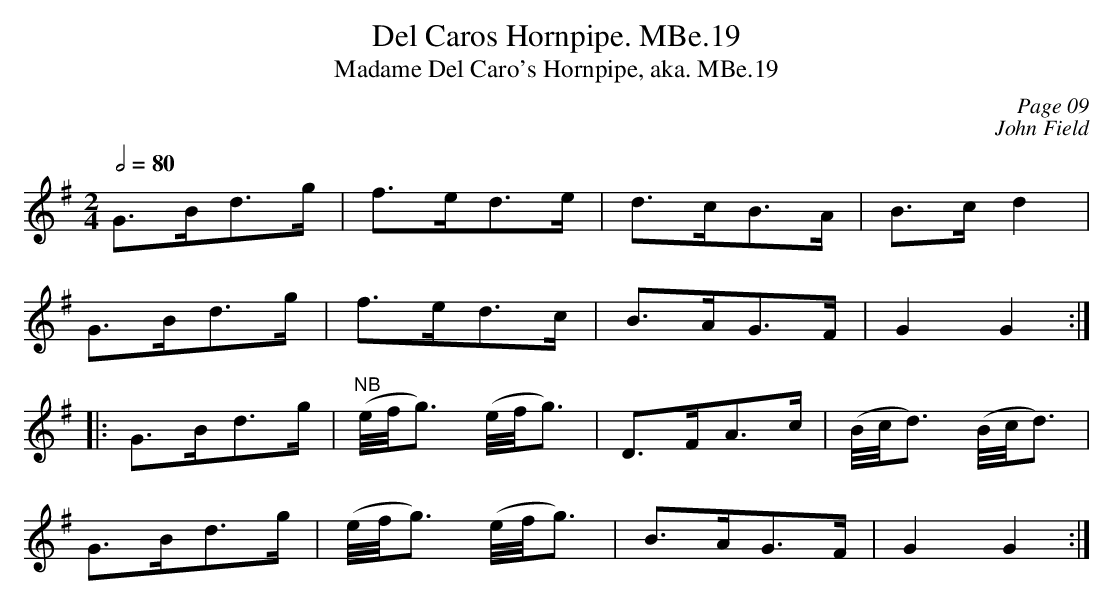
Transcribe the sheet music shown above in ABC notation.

X:1
C:Page 09
T:Del Caros Hornpipe. MBe.19
T:Madame Del Caro's Hornpipe, aka. MBe.19
M:2/4
L:1/8
Q:1/2=80
C:John Field
K:G
G>Bd>g|f>ed>e|d>cB>A|B>c d2|
G>Bd>g|f>ed>c|B>AG>F|G2 G2:|
|:G>Bd>g|"^NB"(e//f//g3/2) (e//f//g3/2)|D>FA>c|(B//c//d3/2) (B//c//d3/2)|
G>Bd>g|(e//f//g3/2) (e//f//g3/2)|B>AG>F|G2G2:|
